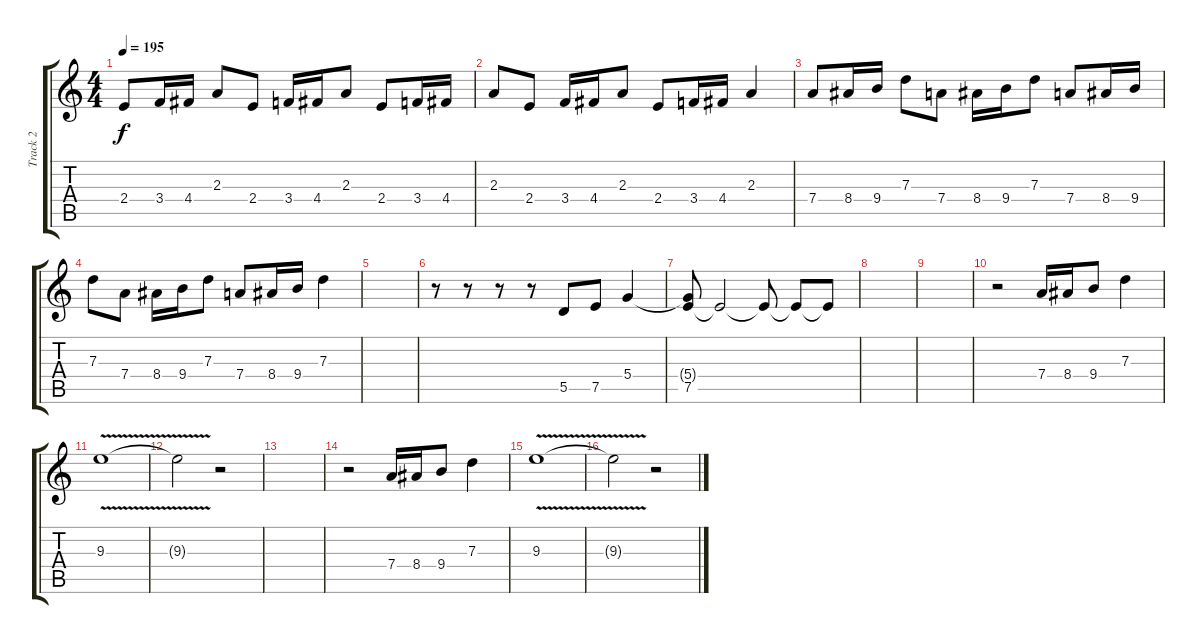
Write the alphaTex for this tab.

\track ("Track 2" "Track 2") {instrument overdrivenguitar}
\staff {score tabs}
\tuning (E4 B3 G3 D3 A2 E2) {hide}
\ts (4 4)
\tempo 195
\clef g2
\ks c
2.4.8{dy f} 3.4.16 4.4.16 2.3.8 2.4.8 3.4.16 4.4.16 2.3.8 2.4.8 3.4.16 4.4.16 |
2.3.8 2.4.8 3.4.16 4.4.16 2.3.8 2.4.8 3.4.16 4.4.16 2.3.4 |
7.4.8 8.4.16 9.4.16 7.3.8 7.4.8 8.4.16 9.4.16 7.3.8 7.4.8 8.4.16 9.4.16 |
7.3.8 7.4.8 8.4.16 9.4.16 7.3.8 7.4.8 8.4.16 9.4.16 7.3.4 |
|
r.8 r.8 r.8 r.8 5.5.8 7.5.8 5.4.4 |
(5.4{t} 7.5).8 7.5{t}.2 7.5{t}.8 7.5{t}.8 7.5{t}.8 |
|
|
r.2 7.4.16 8.4.16 9.4.8 7.3.4 |
9.3{v}.1 |
9.3{t}.2 r.2 |
|
r.2 7.4.16 8.4.16 9.4.8 7.3.4 |
9.3{v}.1 |
9.3{t}.2 r.2
